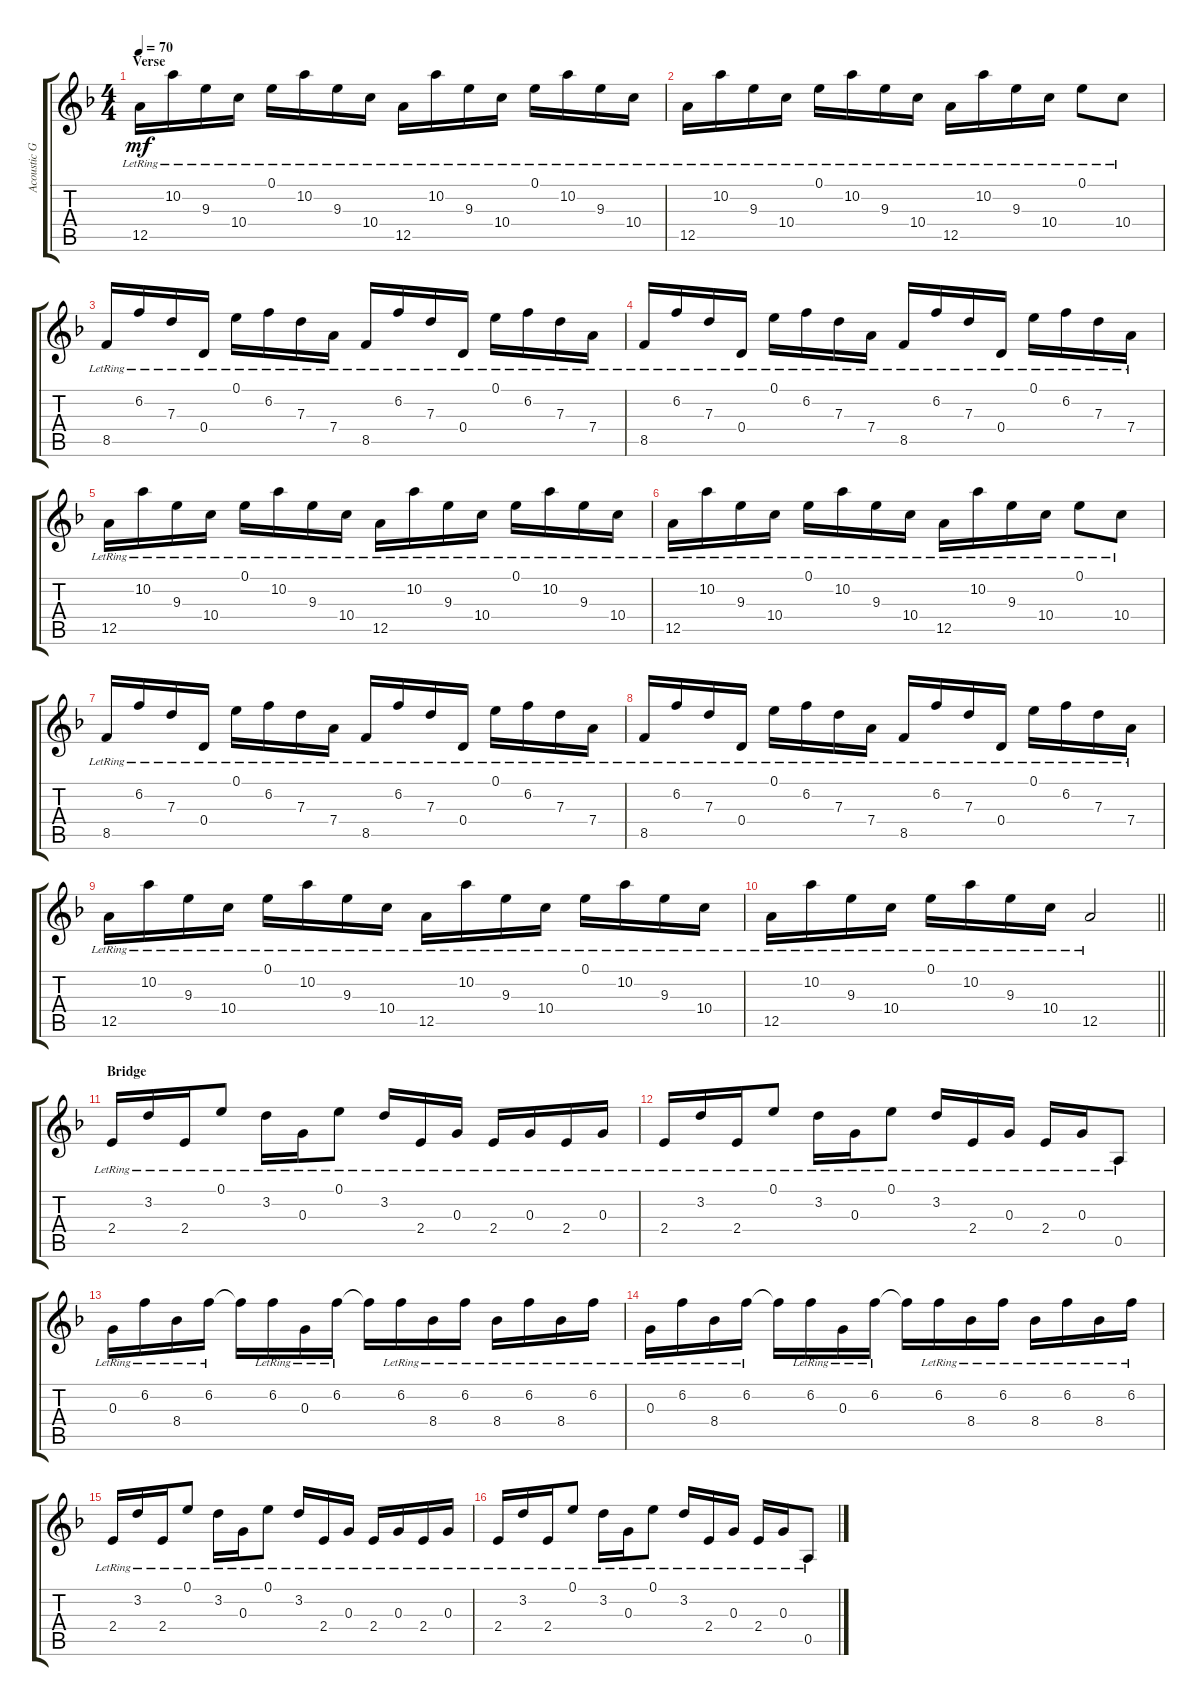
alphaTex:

\track ("Acoustic Guitar" "Acoustic G") {instrument acousticguitarsteel}
\staff {score tabs}
\tuning (E4 B3 G3 D3 A2 E2) {hide}
\ts (4 4)
\section ("" "Verse")
\tempo 70
\clef g2
\ks f
12.5{lr}.16{dy mf} 10.2{lr}.16 9.3{lr}.16 10.4{lr}.16 0.1{lr}.16 10.2{lr}.16 9.3{lr}.16 10.4{lr}.16 12.5{lr}.16 10.2{lr}.16 9.3{lr}.16 10.4{lr}.16 0.1{lr}.16 10.2{lr}.16 9.3{lr}.16 10.4{lr}.16 |
12.5{lr}.16 10.2{lr}.16 9.3{lr}.16 10.4{lr}.16 0.1{lr}.16 10.2{lr}.16 9.3{lr}.16 10.4{lr}.16 12.5{lr}.16 10.2{lr}.16 9.3{lr}.16 10.4{lr}.16 0.1{lr}.8 10.4{lr}.8 |
8.5{lr}.16 6.2{lr}.16 7.3{lr}.16 0.4{lr}.16 0.1{lr}.16 6.2{lr}.16 7.3{lr}.16 7.4{lr}.16 8.5{lr}.16 6.2{lr}.16 7.3{lr}.16 0.4{lr}.16 0.1{lr}.16 6.2{lr}.16 7.3{lr}.16 7.4{lr}.16 |
8.5{lr}.16 6.2{lr}.16 7.3{lr}.16 0.4{lr}.16 0.1{lr}.16 6.2{lr}.16 7.3{lr}.16 7.4{lr}.16 8.5{lr}.16 6.2{lr}.16 7.3{lr}.16 0.4{lr}.16 0.1{lr}.16 6.2{lr}.16 7.3{lr}.16 7.4{lr}.16 |
12.5{lr}.16 10.2{lr}.16 9.3{lr}.16 10.4{lr}.16 0.1{lr}.16 10.2{lr}.16 9.3{lr}.16 10.4{lr}.16 12.5{lr}.16 10.2{lr}.16 9.3{lr}.16 10.4{lr}.16 0.1{lr}.16 10.2{lr}.16 9.3{lr}.16 10.4{lr}.16 |
12.5{lr}.16 10.2{lr}.16 9.3{lr}.16 10.4{lr}.16 0.1{lr}.16 10.2{lr}.16 9.3{lr}.16 10.4{lr}.16 12.5{lr}.16 10.2{lr}.16 9.3{lr}.16 10.4{lr}.16 0.1{lr}.8 10.4{lr}.8 |
8.5{lr}.16 6.2{lr}.16 7.3{lr}.16 0.4{lr}.16 0.1{lr}.16 6.2{lr}.16 7.3{lr}.16 7.4{lr}.16 8.5{lr}.16 6.2{lr}.16 7.3{lr}.16 0.4{lr}.16 0.1{lr}.16 6.2{lr}.16 7.3{lr}.16 7.4{lr}.16 |
8.5{lr}.16 6.2{lr}.16 7.3{lr}.16 0.4{lr}.16 0.1{lr}.16 6.2{lr}.16 7.3{lr}.16 7.4{lr}.16 8.5{lr}.16 6.2{lr}.16 7.3{lr}.16 0.4{lr}.16 0.1{lr}.16 6.2{lr}.16 7.3{lr}.16 7.4{lr}.16 |
12.5{lr}.16 10.2{lr}.16 9.3{lr}.16 10.4{lr}.16 0.1{lr}.16 10.2{lr}.16 9.3{lr}.16 10.4{lr}.16 12.5{lr}.16 10.2{lr}.16 9.3{lr}.16 10.4{lr}.16 0.1{lr}.16 10.2{lr}.16 9.3{lr}.16 10.4{lr}.16 |
\barLineRight lightlight
12.5{lr}.16 10.2{lr}.16 9.3{lr}.16 10.4{lr}.16 0.1{lr}.16 10.2{lr}.16 9.3{lr}.16 10.4{lr}.16 12.5{lr}.2 |
\section ("" "Bridge")
2.4{lr}.16 3.2{lr}.16 2.4{lr}.16 0.1{lr}.8 3.2{lr}.16 0.3{lr}.16 0.1{lr}.8 3.2{lr}.16 2.4{lr}.16 0.3{lr}.16 2.4{lr}.16 0.3{lr}.16 2.4{lr}.16 0.3{lr}.16 |
2.4{lr}.16 3.2{lr}.16 2.4{lr}.16 0.1{lr}.8 3.2{lr}.16 0.3{lr}.16 0.1{lr}.8 3.2{lr}.16 2.4{lr}.16 0.3{lr}.16 2.4{lr}.16 0.3{lr}.16 0.5{lr}.8 |
0.3{lr}.16 6.2{lr}.16 8.4{lr}.16 6.2{lr}.16 6.2{t}.16 6.2{lr}.16 0.3{lr}.16 6.2{lr}.16 6.2{t}.16 6.2{lr}.16 8.4{lr}.16 6.2{lr}.16 8.4{lr}.16 6.2{lr}.16 8.4{lr}.16 6.2{lr}.16 |
0.3{lr}.16 6.2{lr}.16 8.4{lr}.16 6.2{lr}.16 6.2{t}.16 6.2{lr}.16 0.3{lr}.16 6.2{lr}.16 6.2{t}.16 6.2{lr}.16 8.4{lr}.16 6.2{lr}.16 8.4{lr}.16 6.2{lr}.16 8.4{lr}.16 6.2{lr}.16 |
2.4{lr}.16 3.2{lr}.16 2.4{lr}.16 0.1{lr}.8 3.2{lr}.16 0.3{lr}.16 0.1{lr}.8 3.2{lr}.16 2.4{lr}.16 0.3{lr}.16 2.4{lr}.16 0.3{lr}.16 2.4{lr}.16 0.3{lr}.16 |
2.4{lr}.16 3.2{lr}.16 2.4{lr}.16 0.1{lr}.8 3.2{lr}.16 0.3{lr}.16 0.1{lr}.8 3.2{lr}.16 2.4{lr}.16 0.3{lr}.16 2.4{lr}.16 0.3{lr}.16 0.5{lr}.8
